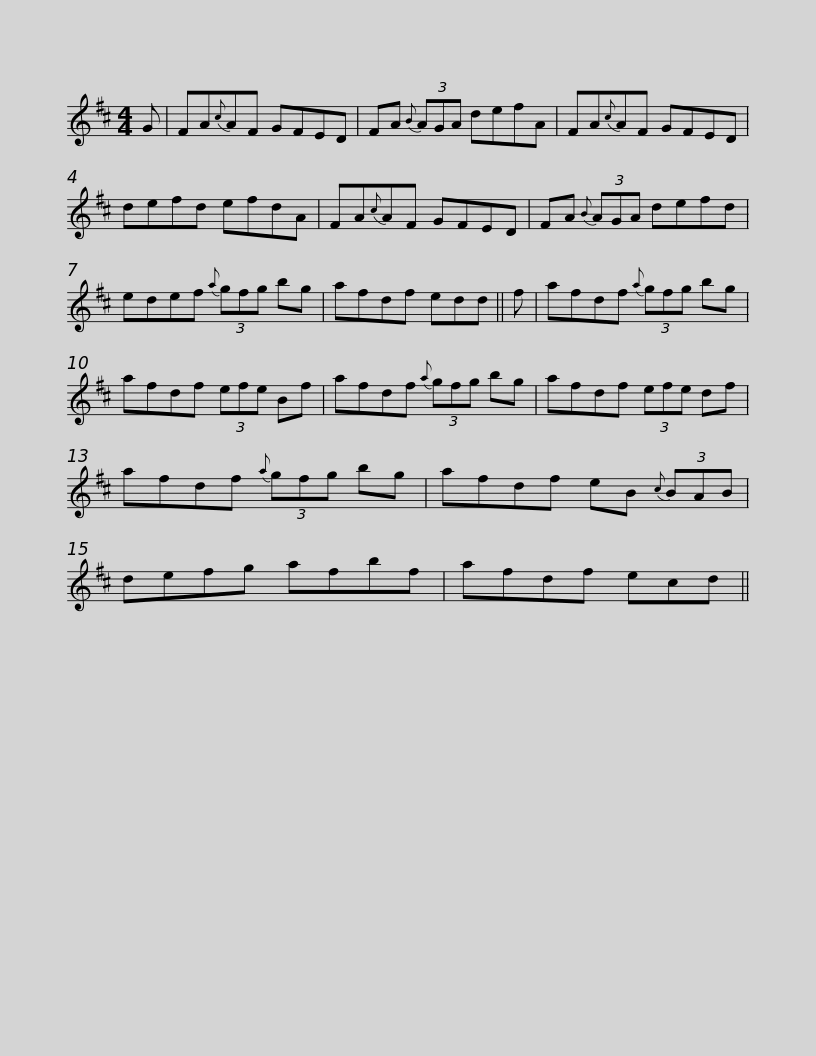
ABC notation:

X:1
L:1/8
M:4/4
I:linebreak $
K:D
V:1 treble
V:1
 G | FA{c}AF GFED | FA{B} (3AGA defA | FA{c}AF GFED | defd efdA |$ %5
 FA{c}AF GFED | FA{B} (3AGA defd | edef{a} (3gfg bg | afdf edd || f |$ %10
 afdf{a} (3gfg bg | afdf (3efe Bf | afdf{a} (3gfg bg | afdf (3efe df |$ afdf{a} (3gfg bg | %15
 afdf eB{c} (3BAB | defg afbf | afdf ecd || %18
